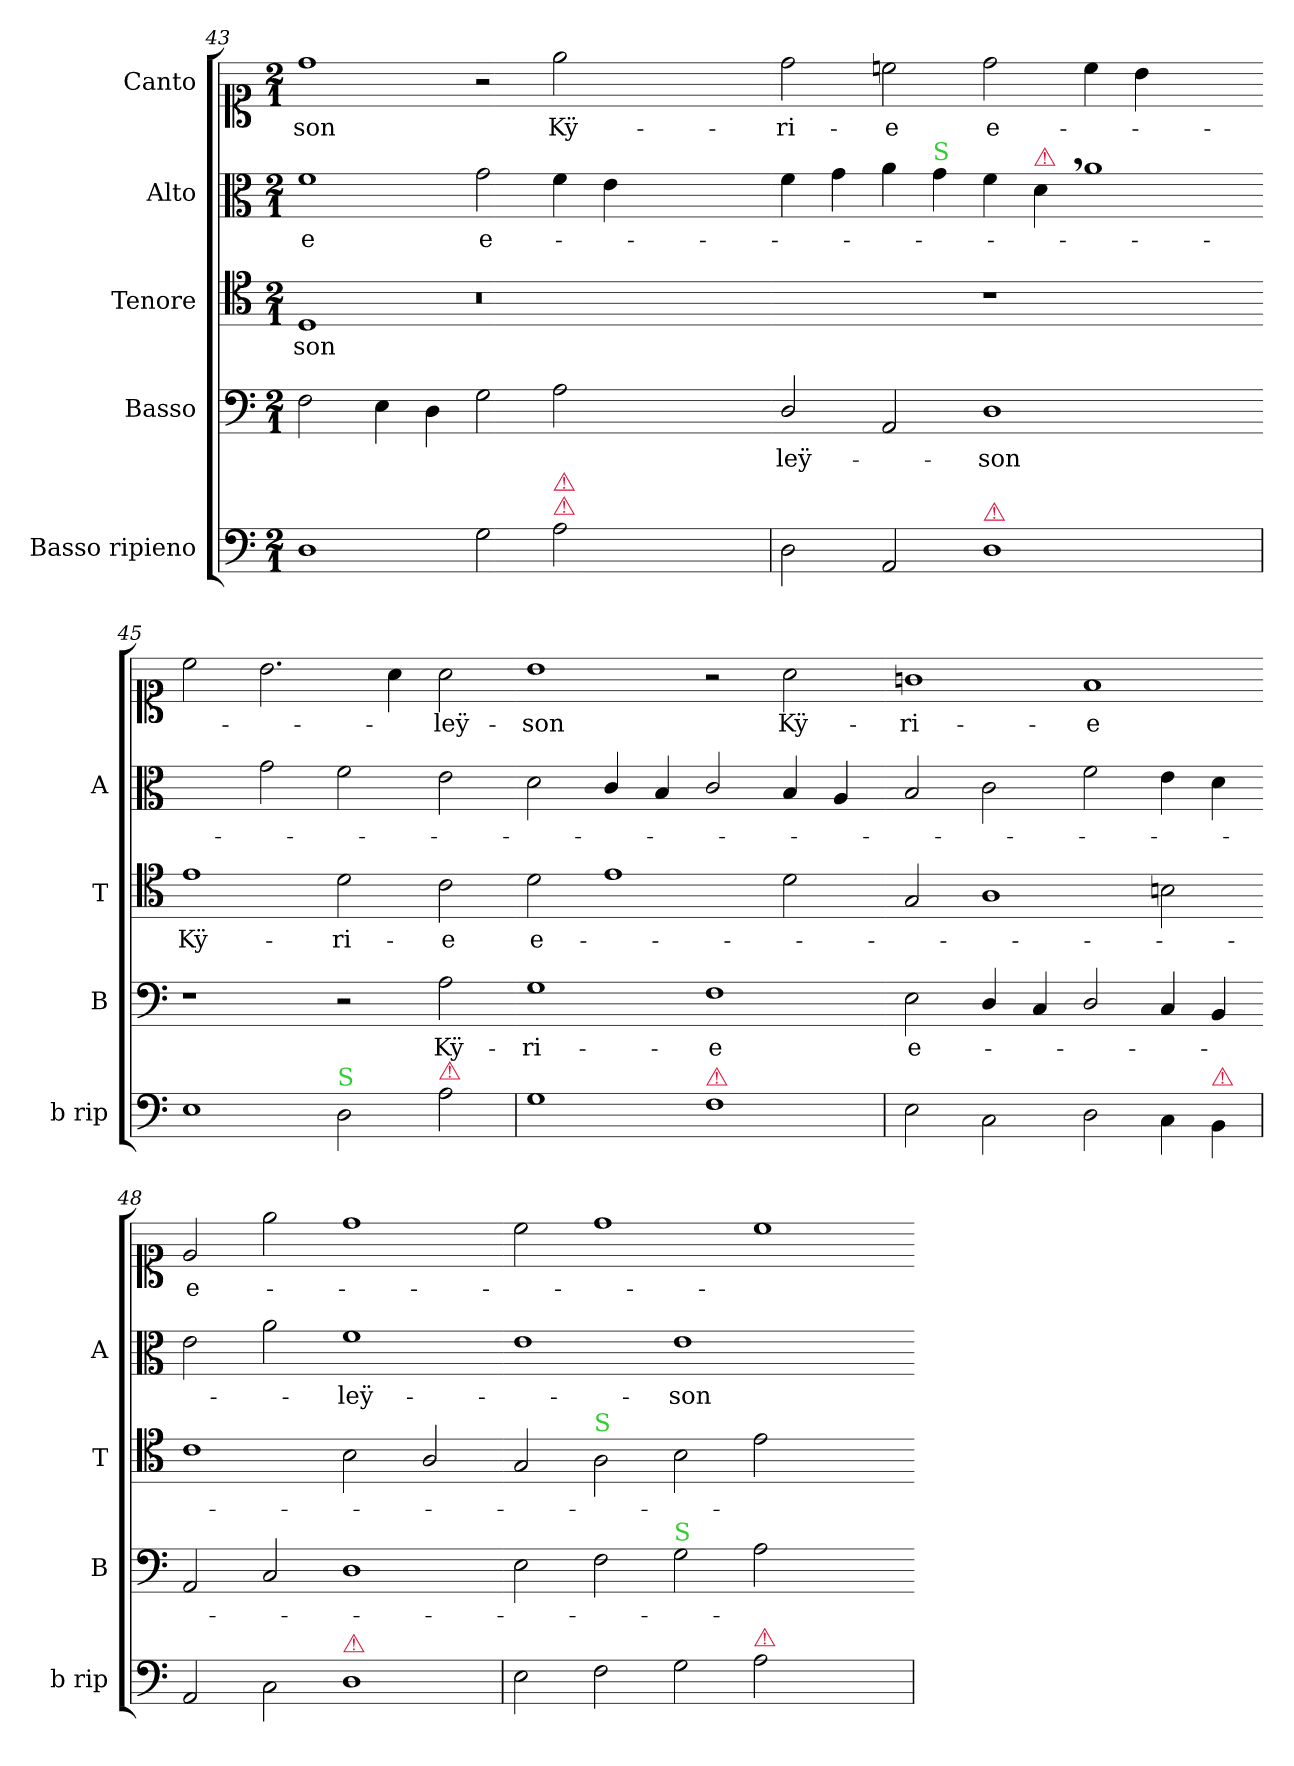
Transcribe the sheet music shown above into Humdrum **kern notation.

**kern	**kern	**text	**kern	**text	**kern	**text	**kern	**text
*part5	*part4	*part4	*part3	*part3	*part2	*part2	*part1	*part1
*staff5	*staff4	*staff4	*staff3	*staff3	*staff2	*staff2	*staff1	*staff1
*I"Basso ripieno	*I"Basso	*	*I"Tenore	*	*I"Alto	*	*I"Canto	*
*I'b rip	*I'B	*	*I'T	*	*I'A	*	*	*
*clefF4	*clefF4	*	*clefC4	*	*clefC3	*	*clefC1	*
*k[]	*k[]	*	*k[]	*	*k[]	*	*k[]	*
*M2/1	*M2/1	*	*M2/1	*	*M2/1	*	*M2/1	*
=43	=43	=43	=43	=43	=43	=43	=43	=43
!	!	!	!	!	!	!	!	!LO:LY:i
1D	2F\	.	1D	-son	1f	-e	1dd	-son
.	4E\	.	.	.	.	.	.	.
.	4D\	.	.	.	.	.	.	.
2G\	2G\	.	0r	.	2g\	e-	2r	.
!LO:TX:a:color=crimson:t=⚠	!	!	!	!	!	!	!	!
!LO:TX:a:color=crimson:t=⚠	!	!	!	!	!	!	!	!
2A\	2A\	.	.	.	4f\	.	2ee\	Kÿ-
.	.	.	.	.	4e\	.	.	.
1ryy	1ryy	.	.	.	1ryy	.	1ryy	.
=44	=44-	=44-	=44-	=44-	=44-	=44-	=44-	=44-
2D\	2D/	-leÿ-	1ryy	.	4f\	.	2dd\	-ri-
.	.	.	.	.	4g\	.	.	.
2AA/	2AA/	.	.	.	4a\	.	2ccn\	-e
!	!	!	!	!	!LO:TX:a:color=limegreen:t=S	!	!	!
.	.	.	.	.	4g\	.	.	.
!LO:TX:a:color=crimson:t=⚠	!	!	!	!	!	!	!	!
1D	1D	-son	1r	.	4f\	.	2dd\	e-
!	!	!	!	!	!LO:TX:a:color=crimson:t=⚠	!	!	!
.	.	.	.	.	4d,<\	.	.	.
.	.	.	.	.	1a\	.	4cc\	.
.	.	.	.	.	.	.	4b\	.
2ryy	2ryy	.	2ryy	.	.	.	2ryy	.
=45	=45-	=45-	=45-	=45-	=45-	=45-	=45-	=45-
1E	1r	.	1e	Kÿ-	2ryy	.	2cc\	.
.	.	.	.	.	2g\	.	2.b\	.
!LO:TX:a:color=limegreen:t=S	!	!	!	!	!	!	!	!
2D\	2r	.	2d\	-ri-	2f\	.	.	.
.	.	.	.	.	.	.	4a\	.
!LO:TX:a:color=crimson:t=⚠	!	!	!	!	!	!	!	!
2A\	2A\	Kÿ-	2c\	-e	2e\	.	2a\	-leÿ-
=46	=46-	=46-	=46-	=46-	=46-	=46-	=46-	=46-
1G	1G	-ri-	2d\	e-	2d\	.	1b	-son
.	.	.	1e	.	4c/	.	.	.
.	.	.	.	.	4B/	.	.	.
!LO:TX:a:color=crimson:t=⚠	!	!	!	!	!	!	!	!
1F	1F	-e	.	.	2c/	.	2r	.
.	.	.	2d\	.	4B/	.	2a\	Kÿ-
.	.	.	.	.	4A/	.	.	.
=47	=47-	=47-	=47-	=47-	=47-	=47-	=47-	=47-
2E\	2E\	e-	2G/	.	2B/	.	1gn	-ri-
2C\	4D/	.	1A	.	2c\	.	.	.
.	4C/	.	.	.	.	.	.	.
2D\	2D/	.	.	.	2f\	.	1f	-e
4C\	4C/	.	2Bn\	.	4e\	.	.	.
!LO:TX:a:color=crimson:t=⚠	!	!	!	!	!	!	!	!
4BB\	4BB/	.	.	.	4d\	.	.	.
=48	=48-	=48-	=48-	=48-	=48-	=48-	=48-	=48-
2AA/	2AA/	.	1c	.	2e\	.	2e/	e-
2C\	2C/	.	.	.	2a\	.	2ee\	.
!LO:TX:a:color=crimson:t=⚠	!	!	!	!	!	!	!	!
1D	1D	.	2B\	.	1f	-leÿ-	1dd	.
.	.	.	2A/	.	.	.	.	.
=49	=49-	=49-	=49-	=49-	=49-	=49-	=49-	=49-
2E\	2E\	.	2G/	.	1e	.	2cc\	.
!	!	!	!LO:TX:a:color=limegreen:t=S	!	!	!	!	!
2F\	2F\	.	2A\	.	.	.	1dd	.
!	!LO:TX:a:color=limegreen:t=S	!	!	!	!	!	!	!
2G\	2G\	.	2B\	.	1e	-son	.	.
!LO:TX:a:color=crimson:t=⚠	!	!	!	!	!	!	!	!
2A\	2A\	.	2e\	.	.	.	1cc\	.
2ryy	2ryy	.	2ryy	.	2ryy	.	.	.
=	=-	=-	=-	=-	=-	=-	=-	=-
*-	*-	*-	*-	*-	*-	*-	*-	*-
